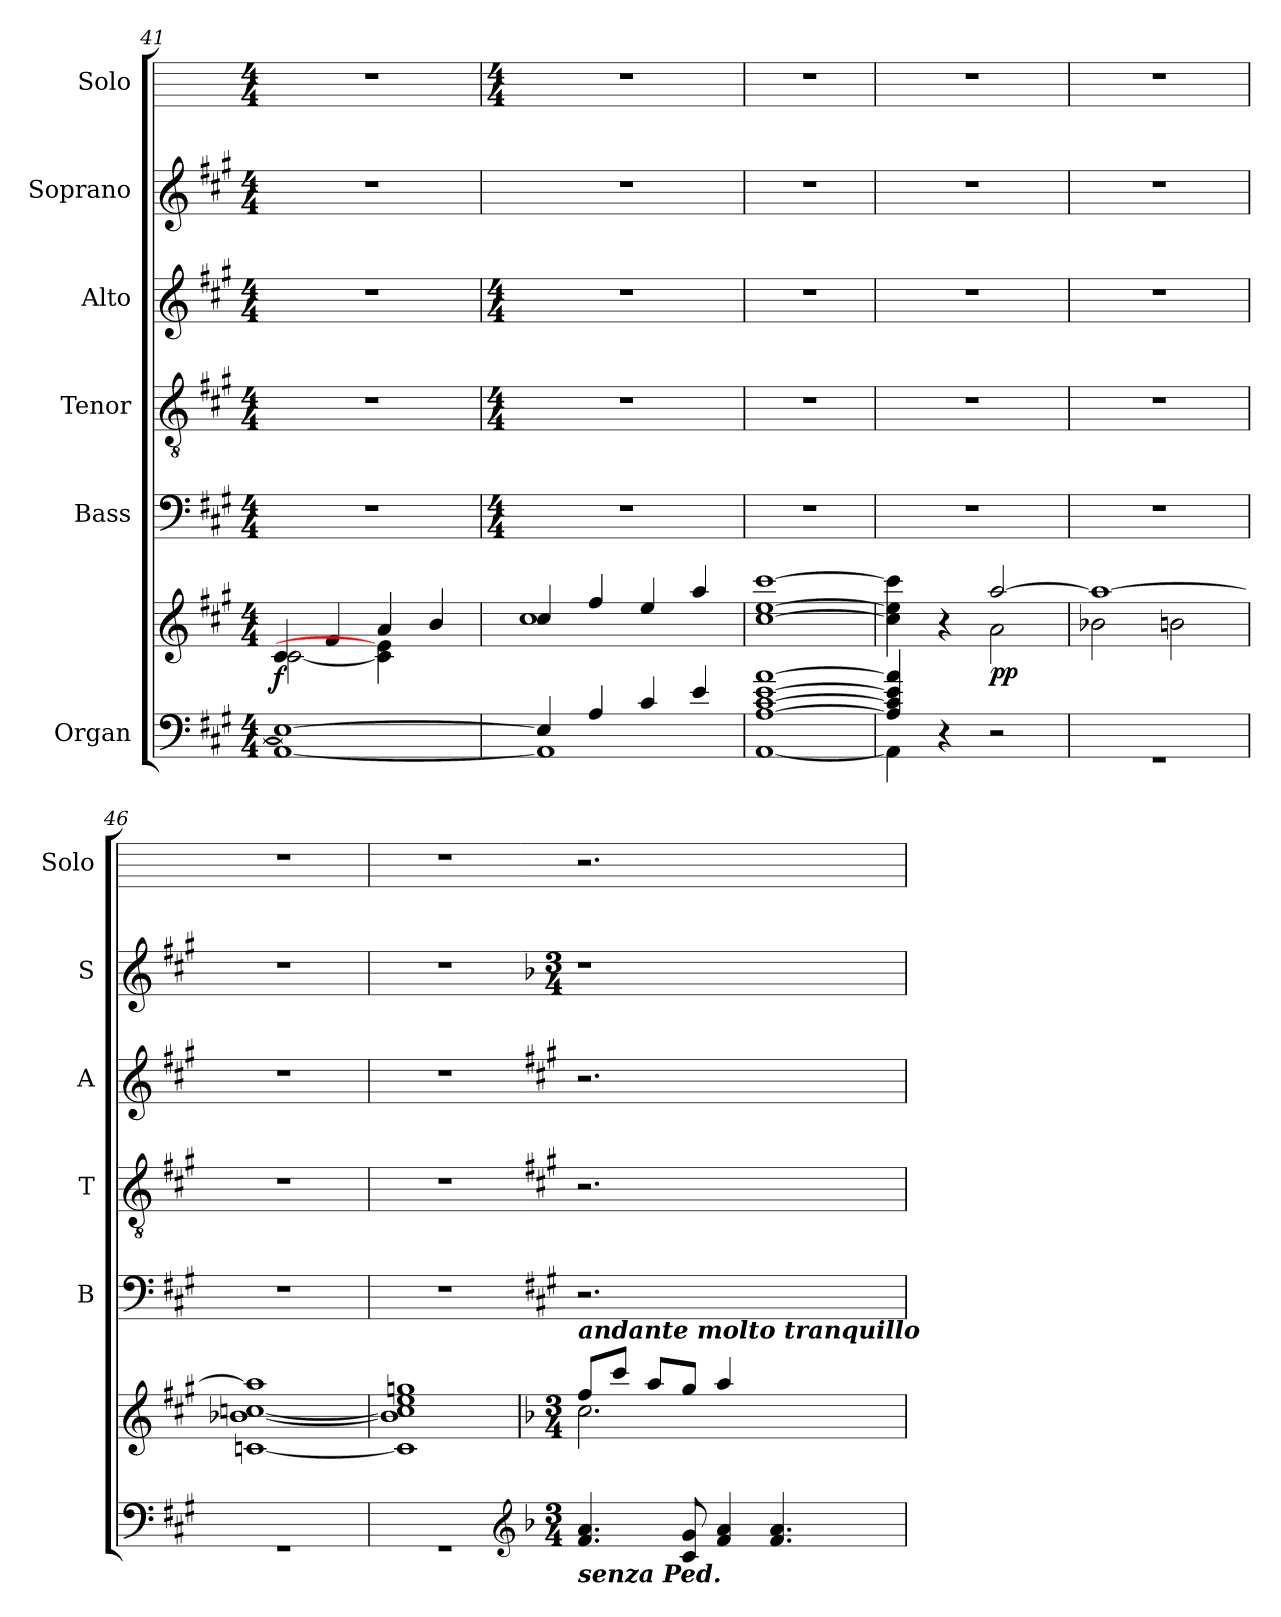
**kern	**kern	**dynam	**kern	**kern	**kern	**kern	**kern
*part6	*part6	*part6	*part5	*part4	*part3	*part2	*part1
*staff7	*staff6	*staff6/7	*staff5	*staff4	*staff3	*staff2	*staff1
*I"Organ	*	*	*I"Bass	*I"Tenor	*I"Alto	*I"Soprano	*I"Solo
*	*	*	*I'B	*I'T	*I'A	*I'S	*I'Solo
*clefF4	*clefG2	*	*clefF4	*clefGv2	*clefG2	*clefG2	*
*k[f#c#g#]	*k[f#c#g#]	*	*k[f#c#g#]	*k[f#c#g#]	*k[f#c#g#]	*k[f#c#g#]	*
*A:	*A:	*	*A:	*A:	*A:	*A:	*
*M4/4	*M4/4	*	*M4/4	*M4/4	*M4/4	*M4/4	*M4/4
=41	=41	=41	=41	=41	=41	=41	=41
*^	*^	*	*	*	*	*	*
!	!	!	!	!LO:DY:b	!	!	!	!	!
1E/_	1AA\_	4c#/	[2c#\	f	1r	1r	1r	1r	1r
.	.	4f#/	.	.	.	.	.	.	.
.	.	4a/	4c#\] 4e\]	.	.	.	.	.	.
.	.	4b/	4ryy	.	.	.	.	.	.
!!LO:LB:g=z
=42	=42	=42	=42	=42	=42	=42	=42	=42	=42
*	*	*	*	*	*M4/4	*M4/4	*M4/4	*	*M4/4
4E/]	1AA\]	4cc#/	1cc#\	.	1r	1r	1r	1r	1r
4A/	.	4ff#/	.	.	.	.	.	.	.
4c#/	.	4ee/	.	.	.	.	.	.	.
4e/	.	4aa/	.	.	.	.	.	.	.
=43	=43	=43	=43	=43	=43	=43	=43	=43	=43
[1A/ [1c#/ [1e/ [1a/	[1AA\	[1cc#\ [1ee\ [1ccc#\	1ryy	.	1r	1r	1r	1r	1r
=44	=44	=44	=44	=44	=44	=44	=44	=44	=44
4A/] 4c#/] 4e/] 4a/]	4AA\]	4cc#\] 4ee\] 4ccc#\]	2ryy	.	1r	1r	1r	1r	1r
2.ryy	4r	4r	.	.	.	.	.	.	.
!	!	!	!	!LO:DY:b	!	!	!	!	!
!	!	!	!	!LO:DY:n=1:b	!	!	!	!	!
.	2r	[2aa/	2a\	p p	.	.	.	.	.
=45	=45	=45	=45	=45	=45	=45	=45	=45	=45
1ryy	1r	1aa/_	2b-X\	.	1r	1r	1r	1r	1r
.	.	.	2bn\	.	.	.	.	.	.
=46	=46	=46	=46	=46	=46	=46	=46	=46	=46
1ryy	1r	1aa/]	[1cn\ [1b-X\ [1ccn\	.	1r	1r	1r	1r	1r
=47	=47	=47	=47	=47	=47	=47	=47	=47	=47
1ryy	1r	1ee/ 1ggn/	1c\] 1b-\] 1cc\]	.	1r	1r	1r	1r	1r
*clefG2	*	*	*	*	*	*	*	*	*
=48	=48	=48	=48	=48||	=48||	=48||	=48||	=48||	=48||
*k[b-]	*	*k[b-]	*	*	*	*	*	*k[b-]	*
*F:	*	*F:	*	*	*	*	*	*F:	*
*M3/4	*	*M3/4	*	*	*	*	*	*M3/4	*
*	*	*MM54	*	*	*	*	*	*	*
!	!	!LO:TX:a:Bi:t=andante molto tranquillo	!	!	!	!	!	!	!
!LO:TX:b:Bi:t=senza Ped.	!	!	!	!	!	!	!	!	!
!	!	!	!	!	!	!	!	!LO:N:vis=1	!
4.f/ 4.a/	2.ryy	8ff/L	2.cc\	.	2.r	2.r	2.r	2.r	2.r
.	.	8ccc/J	.	.	.	.	.	.	.
.	.	8aa/L	.	.	.	.	.	.	.
8c/ 8g/	.	8gg/J	.	.	.	.	.	.	.
4f/ 4a/	.	4aa/	.	.	.	.	.	.	.
4.f/ 4.a/	2.ryy	2.ryy	2.ryy	.	2.ryy	2.ryy	2.ryy	2.ryy	2.ryy
4.ryy	.	.	.	.	.	.	.	.	.
*v	*v	*	*	*	*	*	*	*	*
*	*v	*v	*	*	*	*	*	*
=	=	=	=	=	=	=	=
*-	*-	*-	*-	*-	*-	*-	*-
